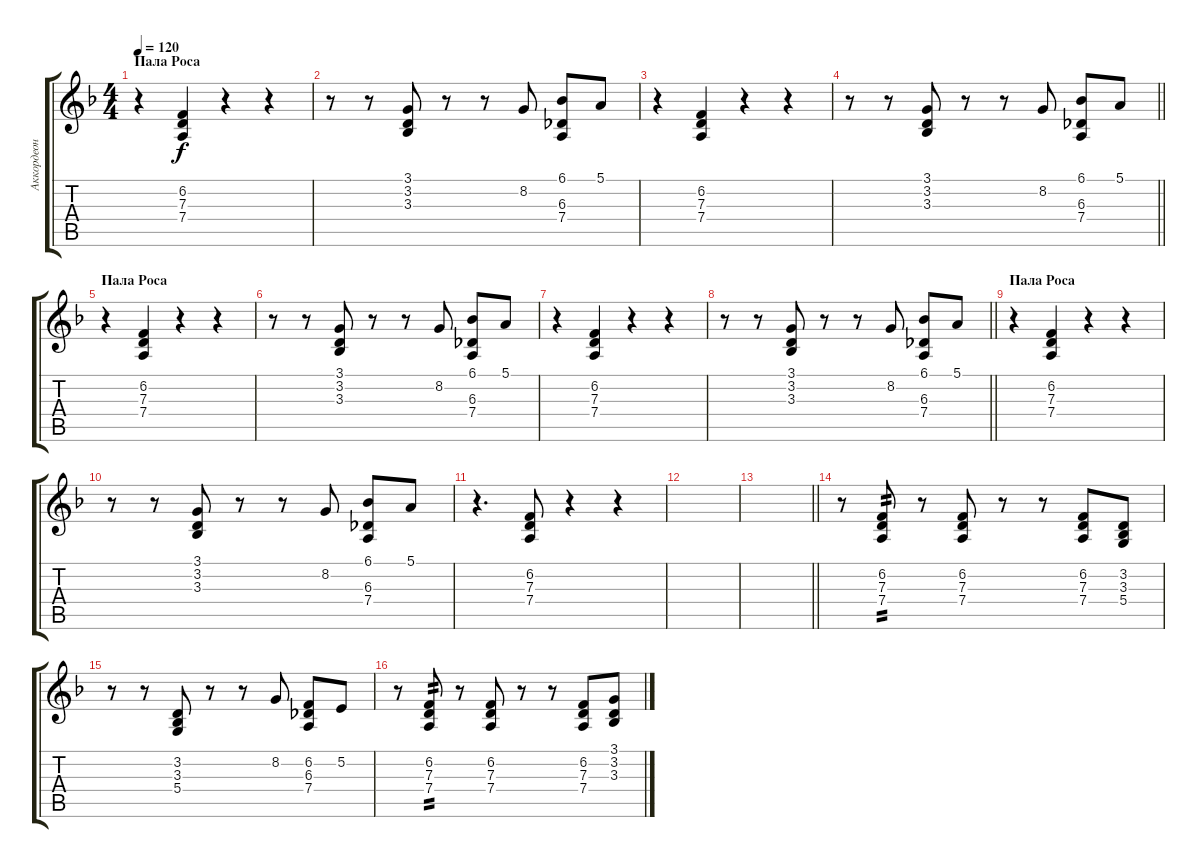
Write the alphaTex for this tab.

\track ("Аккордеон" "Аккордеон") {instrument tangoaccordion}
\staff {score tabs}
\tuning (E4 B3 G3 D3 A2 E2) {hide}
\ts (4 4)
\section ("" "Пала Роса")
\tempo 120
\clef g2
\ks dminor
r.4{dy f} (6.2 7.3 7.4).4 r.4 r.4 |
r.8 r.8 (3.1 3.2 3.3).8 r.8 r.8 8.2.8 (6.1 6.3 7.4).8 5.1.8 |
r.4 (6.2 7.3 7.4).4 r.4 r.4 |
\barLineRight lightlight
r.8 r.8 (3.1 3.2 3.3).8 r.8 r.8 8.2.8 (6.1 6.3 7.4).8 5.1.8 |
\section ("" "Пала Роса")
r.4 (6.2 7.3 7.4).4 r.4 r.4 |
r.8 r.8 (3.1 3.2 3.3).8 r.8 r.8 8.2.8 (6.1 6.3 7.4).8 5.1.8 |
r.4 (6.2 7.3 7.4).4 r.4 r.4 |
\barLineRight lightlight
r.8 r.8 (3.1 3.2 3.3).8 r.8 r.8 8.2.8 (6.1 6.3 7.4).8 5.1.8 |
\section ("" "Пала Роса")
r.4 (6.2 7.3 7.4).4 r.4 r.4 |
r.8 r.8 (3.1 3.2 3.3).8 r.8 r.8 8.2.8 (6.1 6.3 7.4).8 5.1.8 |
r.4{d} (6.2 7.3 7.4).8 r.4 r.4 |
|
\barLineRight lightlight
|
r.8 (6.2 7.3 7.4).8{tp 2} r.8 (6.2 7.3 7.4).8 r.8 r.8 (6.2 7.3 7.4).8 (3.2 3.3 5.4).8 |
r.8 r.8 (3.2 3.3 5.4).8 r.8 r.8 8.2.8 (6.2 6.3 7.4).8 5.2.8 |
r.8 (6.2 7.3 7.4).8{tp 2} r.8 (6.2 7.3 7.4).8 r.8 r.8 (6.2 7.3 7.4).8 (3.1 3.2 3.3).8
